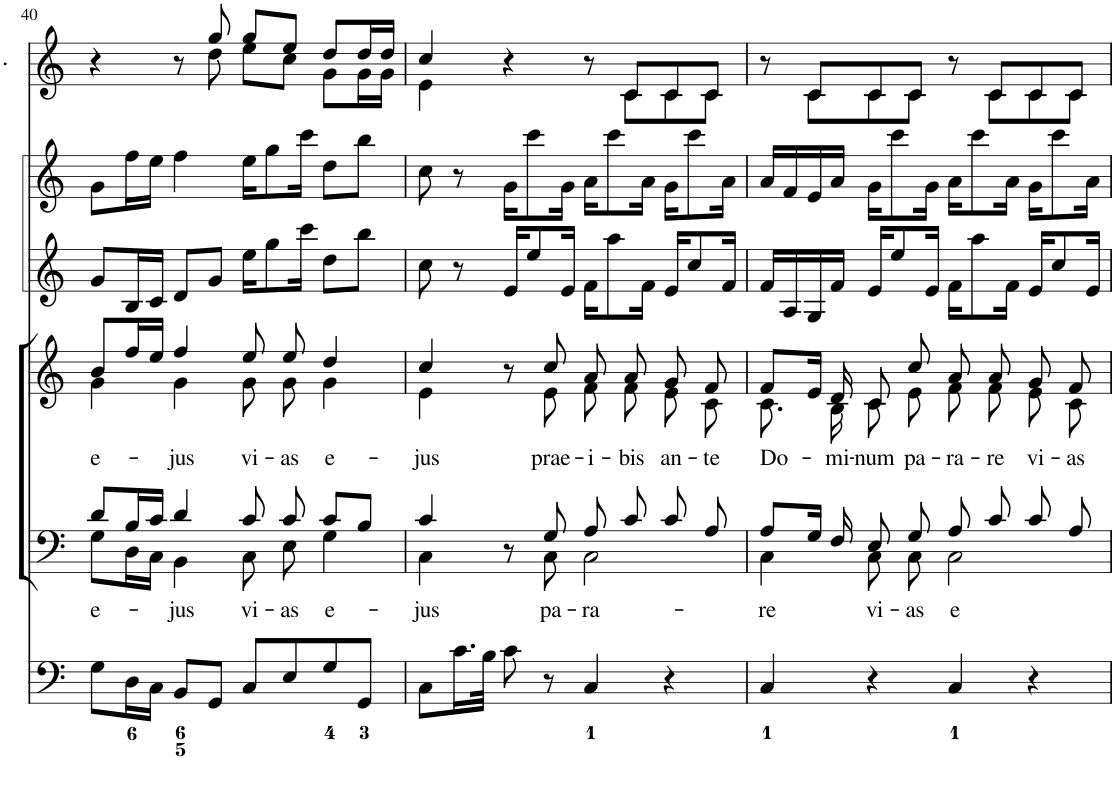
**kern	**kern	**text	**kern	**text	**kern	**kern	**kern
*part6	*part5	*part5	*part4	*part4	*part3	*part2	*part1
*staff6	*staff5	*staff5	*staff4	*staff4	*staff3	*staff2	*staff1
*I"[Organ]	*I"Voice	*	*I"Voice	*	*I"[Violino 2]	*I"[Violino 1]	*I"Clarini in C
*	*	*	*	*	*I'Vln	*I'Vln	*
!!LO:PB:g=z
*clefF4	*clefF4	*	*clefG2	*	*clefG2	*clefG2	*clefG2
*k[]	*k[]	*	*k[]	*	*k[]	*k[]	*k[]
*M4/4	*M4/4	*	*M4/4	*	*M4/4	*M4/4	*M4/4
*met(c)	*met(c)	*	*met(c)	*	*met(c)	*met(c)	*met(c)
=40	=40	=40	=40	=40	=40	=40	=40
*	*^	*	*	*	*	*	*
!	!	!	!LO:LY:b	!	!LO:LY:b	!	!	!
*	*	*	*	*^	*	*	*	*^
8G\L	8d/L	8G\L	e-	8b/L	4g\	e-	8g/L	8g\L	4r	4.ryy
16D\L	16B/L	16D\L	.	16ff/L	.	.	16B/L	16ff\L	.	.
16C\JJ	16c/JJ	16C\JJ	.	16ee/JJ	.	.	16c/JJ	16ee\JJ	.	.
!	!	!	!LO:LY:b	!	!	!LO:LY:b	!	!	!	!
8BB/L	4d/	4BB\	-jus	4ff/	4g\	-jus	8d/L	4ff\	8r	.
8GG/J	.	.	.	.	.	.	8g/J	.	8gg/	8dd\
!	!	!	!LO:LY:b	!	!	!LO:LY:b	!	!	!	!
8C/L	8c/	8C\	vi-	8ee/	8g\	vi-	16ee\KL	16ee\KL	8gg/L	8ee\L
.	.	.	.	.	.	.	8gg\	8gg\	.	.
!	!	!	!LO:LY:b	!	!	!LO:LY:b	!	!	!	!
8E/	8c/	8E\	-as	8ee/	8g\	-as	.	.	8ee/J	8cc\J
.	.	.	.	.	.	.	16ccc\Jk	16ccc\Jk	.	.
!	!	!	!LO:LY:b	!	!	!LO:LY:b	!	!	!	!
8G/	8c/L	4G\	e-	4dd/	4g\	e-	8dd\L	8dd\L	8dd/L	8g\L
8GG/J	8B/J	.	.	.	.	.	8bb\J	8bb\J	16dd/L	16g\L
.	.	.	.	.	.	.	.	.	16dd/JJ	16g\JJ
=41	=41	=41	=41	=41	=41	=41	=41	=41	=41	=41
!	!	!	!LO:LY:b	!	!	!LO:LY:b	!	!	!	!
8C\L	4c/	4C\	-jus	4cc/	4e\	-jus	8cc\	8cc\	4cc/	4e\
16.c\L	.	.	.	.	.	.	8r	8r	.	.
32B\JJk	.	.	.	.	.	.	.	.	.	.
8c\	8r	8ryy	.	8r	8ryy	.	16e/KL	16g\KL	4r	4.ryy
.	.	.	.	.	.	.	8ee/	8ccc\	.	.
!	!	!	!LO:LY:b	!	!	!LO:LY:b	!	!	!	!
8r	8G/	8C\	pa-	8cc/	8e\	prae-	.	.	.	.
.	.	.	.	.	.	.	16e/Jk	16g\Jk	.	.
!	!	!	!LO:LY:b	!	!	!LO:LY:b	!	!	!	!
4C/	8A/	2C\	-ra-	8a/	8f\	-i-	16f\KL	16a\KL	8r	.
.	.	.	.	.	.	.	8aa\	8ccc\	.	.
!	!	!	!	!	!	!LO:LY:b	!	!	!	!
.	8c/	.	.	8a/	8f\	-bis	.	.	8c/L	8c\L
.	.	.	.	.	.	.	16f\Jk	16a\Jk	.	.
!	!	!	!	!	!	!LO:LY:b	!	!	!	!
4r	8c/	.	.	8g/	8e\	an-	16e/KL	16g\KL	8c/	8c\
.	.	.	.	.	.	.	8cc/	8ccc\	.	.
!	!	!	!	!	!	!LO:LY:b	!	!	!	!
.	8A/	.	.	8f/	8c\	-te	.	.	8c/J	8c\J
.	.	.	.	.	.	.	16f/Jk	16a\Jk	.	.
=42	=42	=42	=42	=42	=42	=42	=42	=42	=42	=42
!	!	!	!LO:LY:b	!	!	!LO:LY:b	!	!	!	!
4C/	8A/L	4C\	-re	8f/L	8.c\	Do-	16f/LL	16a/LL	8r	8ryy
.	.	.	.	.	.	.	16A/	16f/	.	.
.	16G/Jk	.	.	16e/Jk	.	.	16G/	16e/	8c/L	8c\L
!	!	!	!	!	!	!LO:LY:b	!	!	!	!
.	16F/	.	.	16d/	16B\	-mi-	16f/JJ	16a/JJ	.	.
!	!	!	!LO:LY:b	!	!	!LO:LY:b	!	!	!	!
4r	8E/	8C\	vi-	8c/	8c\	-num	16e/KL	16g\KL	8c/	8c\
.	.	.	.	.	.	.	8ee/	8ccc\	.	.
!	!	!	!LO:LY:b	!	!	!LO:LY:b	!	!	!	!
.	8G/	8C\	-as	8cc/	8e\	pa-	.	.	8c/J	8c\J
.	.	.	.	.	.	.	16e/Jk	16g\Jk	.	.
!	!	!	!LO:LY:b	!	!	!LO:LY:b	!	!	!	!
4C/	8A/	2C\	e	8a/	8f\	-ra-	16f\KL	16a\KL	8r	8ryy
.	.	.	.	.	.	.	8aa\	8ccc\	.	.
!	!	!	!	!	!	!LO:LY:b	!	!	!	!
.	8c/	.	.	8a/	8f\	-re	.	.	8c/L	8c\L
.	.	.	.	.	.	.	16f\Jk	16a\Jk	.	.
!	!	!	!	!	!	!LO:LY:b	!	!	!	!
4r	8c/	.	.	8g/	8e\	vi-	16e/KL	16g\KL	8c/	8c\
.	.	.	.	.	.	.	8cc/	8ccc\	.	.
!	!	!	!	!	!	!LO:LY:b	!	!	!	!
.	8A/	.	.	8f/	8c\	-as	.	.	8c/J	8c\J
.	.	.	.	.	.	.	16e/Jk	16a\Jk	.	.
*	*v	*v	*	*	*	*	*	*	*v	*v
*	*	*	*v	*v	*	*	*	*
=	=	=	=	=	=	=	=
*-	*-	*-	*-	*-	*-	*-	*-
